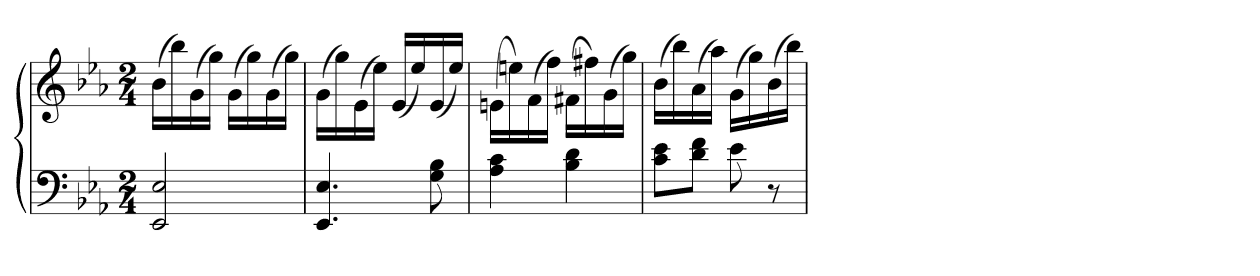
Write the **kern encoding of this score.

**kern	**kern
*part1	*part1
*staff2	*staff1
*clefF4	*clefG2
*k[b-e-a-]	*k[b-e-a-]
*E-:	*E-:
*M2/4	*M2/4
=	=
2EE- 2E-	(16b-LL
.	16bb-)
.	(16g
.	16ggJJ)
.	(16gLL
.	16gg)
.	(16g
.	16ggJJ)
=112	=112
4.EE- 4.E-	(16gLL
.	16gg)
.	(16e-
.	16ee-JJ)
.	(16e-LL
.	16ee-)
8G 8B-	(16e-
.	16ee-JJ)
=113	=113
4A- 4c	(16enLL
.	16een)
.	(16f
.	16ffJJ)
4B- 4d	(16f#XLL
.	16ff#X)
.	(16g
.	16ggJJ)
=114	=114
8c 8e-L	(16b-LL
.	16bb-)
8d 8fJ	(16a-
.	16aa-JJ)
8e-	(16gLL
.	16gg)
8r	(16b-
.	16bb-JJ)
=	=
*-	*-
